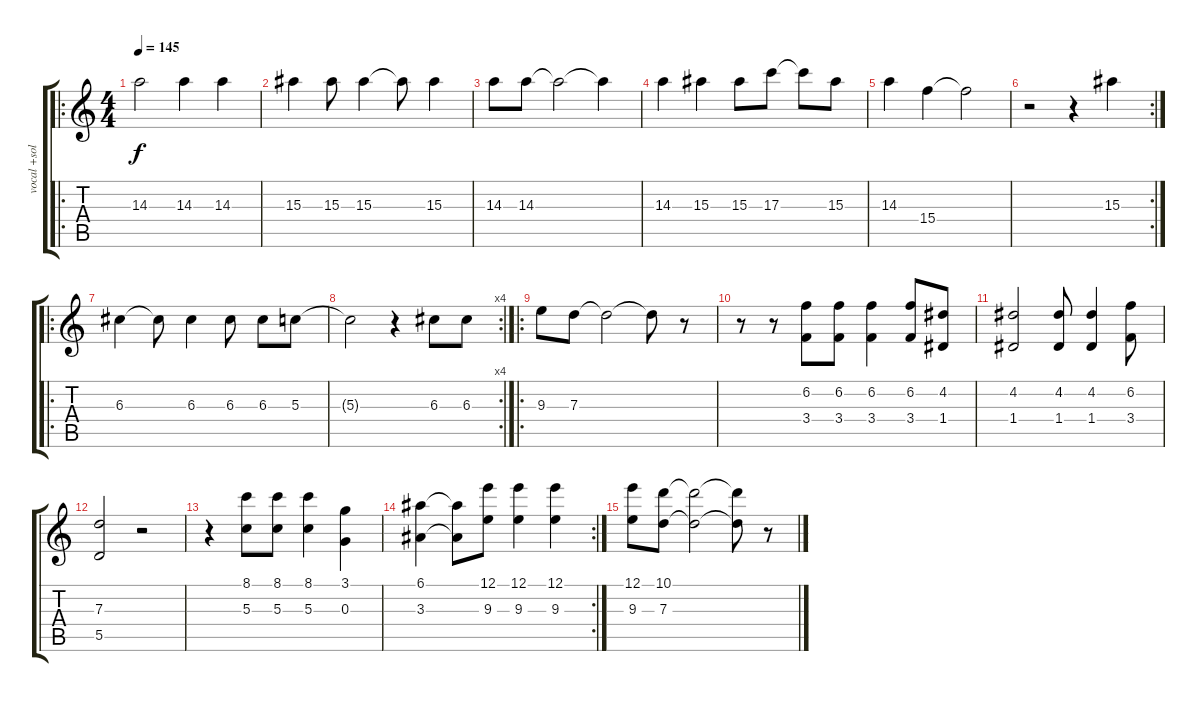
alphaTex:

\track ("vocal +solo" "vocal +sol") {instrument overdrivenguitar}
\staff {score tabs}
\tuning (E4 B3 G3 D3 A2 D2) {hide}
\ro
\ts (4 4)
\tempo 145
\clef g2
\ks c
14.3.2{dy f instrument flute} 14.3.4 14.3.4 |
15.3.4 15.3.8 15.3.4 15.3{t}.8 15.3.4 |
14.3.8 14.3.8 14.3{t}.2 14.3{t}.4 |
14.3.4 15.3.4 15.3.8 17.3.8 17.3{t}.8 15.3.8 |
14.3.4 15.4.4 15.4{t}.2 |
\rc 2
r.2 r.4 15.3.4 |
\ro
6.3.4{instrument flute} 6.3{t}.8 6.3.4 6.3.8 6.3.8 5.3.8 |
\rc 4
5.3{t}.2 r.4 6.3.8 6.3.8 |
\ro
9.3.8 7.3.8 7.3{t}.2 7.3{t}.8 r.8 |
r.8 r.8 (6.2 3.4).8{instrument flute} (6.2 3.4).8 (6.2 3.4).4 (6.2 3.4).8 (4.2 1.4).8 |
(4.2 1.4).2 (4.2 1.4).8 (4.2 1.4).4 (6.2 3.4).8 |
(7.3 5.5).2 r.2 |
r.4 (8.1 5.3).8 (8.1 5.3).8 (8.1 5.3).4 (3.1 0.3).4 |
\rc 2
(6.1 3.3).4 (6.1{t} 3.3{t}).8 (12.1 9.3).8 (12.1 9.3).4 (12.1 9.3).4 |
(12.1 9.3).8 (10.1 7.3).8 (10.1{t} 7.3{t}).2 (10.1{t} 7.3{t}).8 r.8
